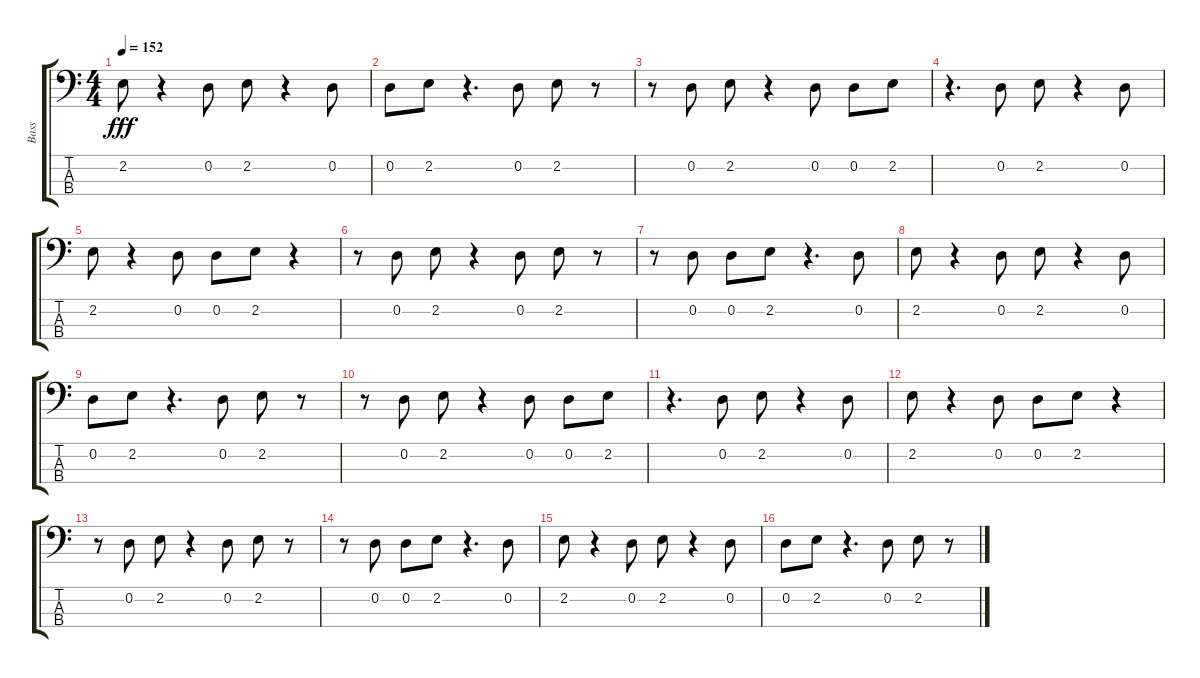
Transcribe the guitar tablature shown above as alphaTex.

\track ("Bass" "Bass") {instrument electricbasspick}
\staff {score tabs}
\tuning (G2 D2 A1 E1) {hide}
\ts (4 4)
\tempo 152
\clef f4
\ks c
2.2.8{dy fff} r.4 0.2.8 2.2.8 r.4 0.2.8 |
0.2.8 2.2.8 r.4{d} 0.2.8 2.2.8 r.8 |
r.8 0.2.8 2.2.8 r.4 0.2.8 0.2.8 2.2.8 |
r.4{d} 0.2.8 2.2.8 r.4 0.2.8 |
2.2.8 r.4 0.2.8 0.2.8 2.2.8 r.4 |
r.8 0.2.8 2.2.8 r.4 0.2.8 2.2.8 r.8 |
r.8 0.2.8 0.2.8 2.2.8 r.4{d} 0.2.8 |
2.2.8 r.4 0.2.8 2.2.8 r.4 0.2.8 |
0.2.8 2.2.8 r.4{d} 0.2.8 2.2.8 r.8 |
r.8 0.2.8 2.2.8 r.4 0.2.8 0.2.8 2.2.8 |
r.4{d} 0.2.8 2.2.8 r.4 0.2.8 |
2.2.8 r.4 0.2.8 0.2.8 2.2.8 r.4 |
r.8 0.2.8 2.2.8 r.4 0.2.8 2.2.8 r.8 |
r.8 0.2.8 0.2.8 2.2.8 r.4{d} 0.2.8 |
2.2.8 r.4 0.2.8 2.2.8 r.4 0.2.8 |
0.2.8 2.2.8 r.4{d} 0.2.8 2.2.8 r.8
